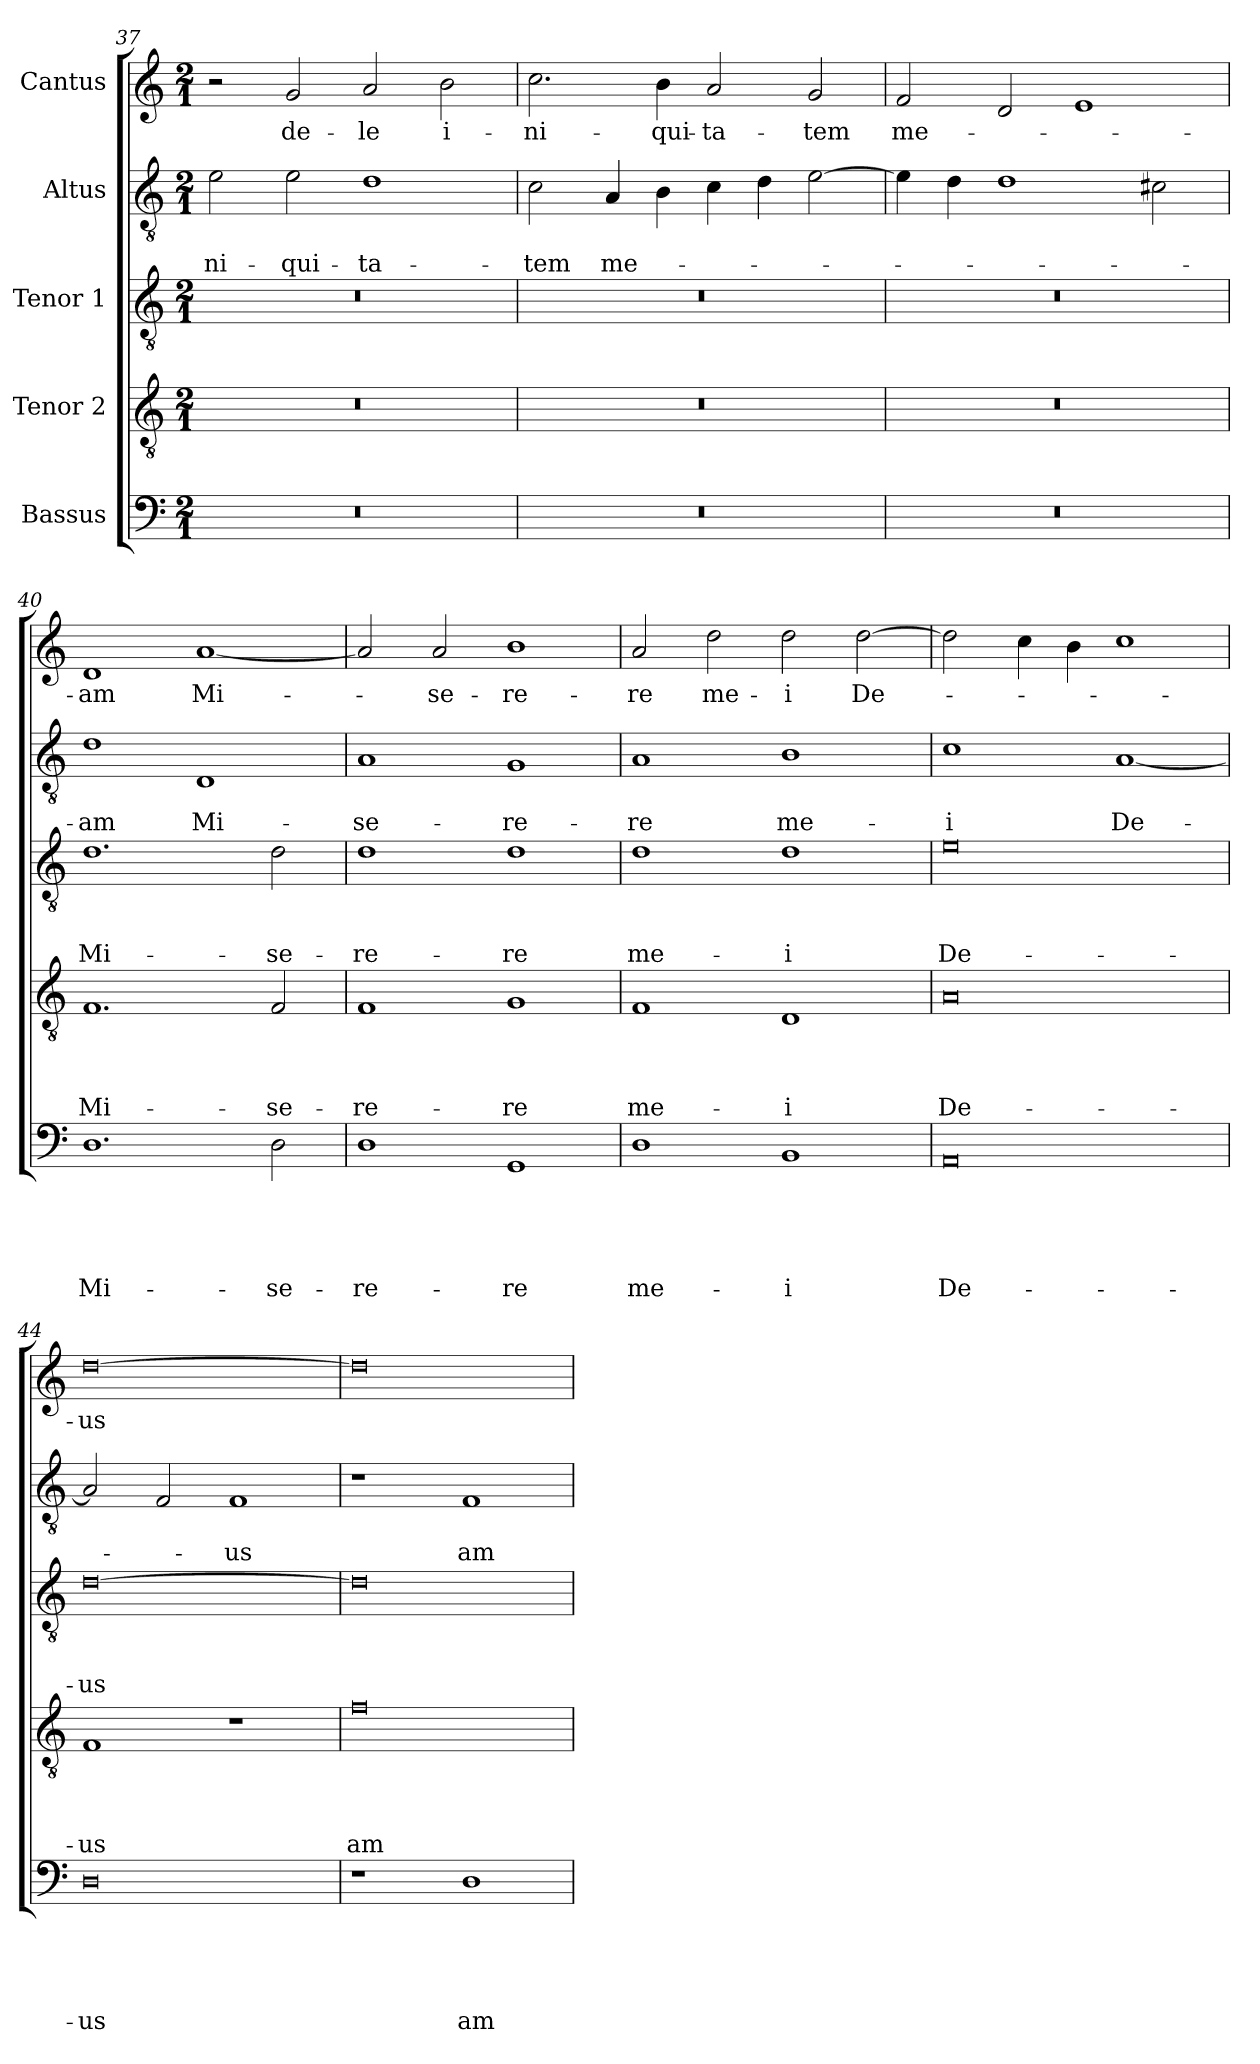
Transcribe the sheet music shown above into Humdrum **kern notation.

**kern	**text	**text	**text	**text	**text	**kern	**text	**text	**text	**text	**kern	**text	**text	**text	**kern	**text	**text	**kern	**text
*part5	*part5	*part5	*part5	*part5	*part5	*part4	*part4	*part4	*part4	*part4	*part3	*part3	*part3	*part3	*part2	*part2	*part2	*part1	*part1
*staff5	*staff5	*staff5	*staff5	*staff5	*staff5	*staff4	*staff4	*staff4	*staff4	*staff4	*staff3	*staff3	*staff3	*staff3	*staff2	*staff2	*staff2	*staff1	*staff1
*I"Bassus	*	*	*	*	*	*I"Tenor 2	*	*	*	*	*I"Tenor 1	*	*	*	*I"Altus	*	*	*I"Cantus	*
*clefF4	*	*	*	*	*	*clefGv2	*	*	*	*	*clefGv2	*	*	*	*clefGv2	*	*	*clefG2	*
*k[]	*	*	*	*	*	*k[]	*	*	*	*	*k[]	*	*	*	*k[]	*	*	*k[]	*
*C:	*	*	*	*	*	*C:	*	*	*	*	*C:	*	*	*	*C:	*	*	*C:	*
*M2/1	*	*	*	*	*	*M2/1	*	*	*	*	*M2/1	*	*	*	*M2/1	*	*	*M2/1	*
=37	=37	=37	=37	=37	=37	=37	=37	=37	=37	=37	=37	=37	=37	=37	=37	=37	=37	=37	=37
!	!	!	!	!	!	!	!	!	!	!	!	!	!	!	!	!	!LO:LY:b	!	!
0r	.	.	.	.	.	0r	.	.	.	.	0r	.	.	.	2e\	.	-ni-	2r	.
!	!	!	!	!	!	!	!	!	!	!	!	!	!	!	!	!	!LO:LY:b	!	!LO:LY:b
.	.	.	.	.	.	.	.	.	.	.	.	.	.	.	2e\	.	-qui-	2g/	de-
!	!	!	!	!	!	!	!	!	!	!	!	!	!	!	!	!	!LO:LY:b	!	!LO:LY:b
.	.	.	.	.	.	.	.	.	.	.	.	.	.	.	1d	.	-ta-	2a/	-le
!	!	!	!	!	!	!	!	!	!	!	!	!	!	!	!	!	!	!	!LO:LY:b
.	.	.	.	.	.	.	.	.	.	.	.	.	.	.	.	.	.	2b\	i-
=38	=38	=38	=38	=38	=38	=38	=38	=38	=38	=38	=38	=38	=38	=38	=38	=38	=38	=38	=38
!	!	!	!	!	!	!	!	!	!	!	!	!	!	!	!	!	!LO:LY:b	!	!LO:LY:b
0r	.	.	.	.	.	0r	.	.	.	.	0r	.	.	.	2c\	.	-tem	2.cc\	-ni-
!	!	!	!	!	!	!	!	!	!	!	!	!	!	!	!	!	!LO:LY:b	!	!
.	.	.	.	.	.	.	.	.	.	.	.	.	.	.	4A/	.	me-	.	.
!	!	!	!	!	!	!	!	!	!	!	!	!	!	!	!	!	!	!	!LO:LY:b
.	.	.	.	.	.	.	.	.	.	.	.	.	.	.	4B\	.	.	4b\	-qui-
!	!	!	!	!	!	!	!	!	!	!	!	!	!	!	!	!	!	!	!LO:LY:b
.	.	.	.	.	.	.	.	.	.	.	.	.	.	.	4c\	.	.	2a/	-ta-
.	.	.	.	.	.	.	.	.	.	.	.	.	.	.	4d\	.	.	.	.
!	!	!	!	!	!	!	!	!	!	!	!	!	!	!	!	!	!	!	!LO:LY:b
.	.	.	.	.	.	.	.	.	.	.	.	.	.	.	[2e\	.	.	2g/	-tem
=39	=39	=39	=39	=39	=39	=39	=39	=39	=39	=39	=39	=39	=39	=39	=39	=39	=39	=39	=39
!	!	!	!	!	!	!	!	!	!	!	!	!	!	!	!	!	!	!	!LO:LY:b
0r	.	.	.	.	.	0r	.	.	.	.	0r	.	.	.	4e\]	.	.	2f/	me-
.	.	.	.	.	.	.	.	.	.	.	.	.	.	.	4d\	.	.	.	.
.	.	.	.	.	.	.	.	.	.	.	.	.	.	.	1d	.	.	2d/	.
.	.	.	.	.	.	.	.	.	.	.	.	.	.	.	.	.	.	1e	.
.	.	.	.	.	.	.	.	.	.	.	.	.	.	.	2c#\	.	.	.	.
=40	=40	=40	=40	=40	=40	=40	=40	=40	=40	=40	=40	=40	=40	=40	=40	=40	=40	=40	=40
!	!	!	!	!	!LO:LY:b	!	!	!	!	!LO:LY:b	!	!	!	!LO:LY:b	!	!	!LO:LY:b	!	!LO:LY:b
1.D	.	.	.	.	Mi-	1.F	.	.	.	Mi-	1.d	.	.	Mi-	1d	.	-am	1d	-am
!	!	!	!	!	!	!	!	!	!	!	!	!	!	!	!	!	!LO:LY:b	!	!LO:LY:b
.	.	.	.	.	.	.	.	.	.	.	.	.	.	.	1D	.	Mi-	[1a	Mi-
!	!	!	!	!	!LO:LY:b	!	!	!	!	!LO:LY:b	!	!	!	!LO:LY:b	!	!	!	!	!
2D\	.	.	.	.	-se-	2F/	.	.	.	-se-	2d\	.	.	-se-	.	.	.	.	.
=41	=41	=41	=41	=41	=41	=41	=41	=41	=41	=41	=41	=41	=41	=41	=41	=41	=41	=41	=41
!	!	!	!	!	!LO:LY:b	!	!	!	!	!LO:LY:b	!	!	!	!LO:LY:b	!	!	!LO:LY:b	!	!
1D	.	.	.	.	-re-	1F	.	.	.	-re-	1d	.	.	-re-	1A	.	-se-	2a/]	.
!	!	!	!	!	!	!	!	!	!	!	!	!	!	!	!	!	!	!	!LO:LY:b
.	.	.	.	.	.	.	.	.	.	.	.	.	.	.	.	.	.	2a/	-se-
!	!	!	!	!	!LO:LY:b	!	!	!	!	!LO:LY:b	!	!	!	!LO:LY:b	!	!	!LO:LY:b	!	!LO:LY:b
1GG	.	.	.	.	-re	1G	.	.	.	-re	1d	.	.	-re	1G	.	-re-	1b	-re-
!!LO:LB:g=z
=42	=42	=42	=42	=42	=42	=42	=42	=42	=42	=42	=42	=42	=42	=42	=42	=42	=42	=42	=42
!	!	!	!	!	!LO:LY:b	!	!	!	!	!LO:LY:b	!	!	!	!LO:LY:b	!	!	!LO:LY:b	!	!LO:LY:b
1D	.	.	.	.	me-	1F	.	.	.	me-	1d	.	.	me-	1A	.	-re	2a/	-re
!	!	!	!	!	!	!	!	!	!	!	!	!	!	!	!	!	!	!	!LO:LY:b
.	.	.	.	.	.	.	.	.	.	.	.	.	.	.	.	.	.	2dd\	me-
!	!	!	!	!	!LO:LY:b	!	!	!	!	!LO:LY:b	!	!	!	!LO:LY:b	!	!	!LO:LY:b	!	!LO:LY:b
1BB	.	.	.	.	-i	1D	.	.	.	-i	1d	.	.	-i	1B	.	me-	2dd\	-i
!	!	!	!	!	!	!	!	!	!	!	!	!	!	!	!	!	!	!	!LO:LY:b
.	.	.	.	.	.	.	.	.	.	.	.	.	.	.	.	.	.	[2dd\	De-
=43	=43	=43	=43	=43	=43	=43	=43	=43	=43	=43	=43	=43	=43	=43	=43	=43	=43	=43	=43
!	!	!	!	!	!LO:LY:b	!	!	!	!	!LO:LY:b	!	!	!	!LO:LY:b	!	!	!LO:LY:b	!	!
0AA	.	.	.	.	De-	0A	.	.	.	De-	0e	.	.	De-	1c	.	-i	2dd\]	.
.	.	.	.	.	.	.	.	.	.	.	.	.	.	.	.	.	.	4cc\	.
.	.	.	.	.	.	.	.	.	.	.	.	.	.	.	.	.	.	4b\	.
!	!	!	!	!	!	!	!	!	!	!	!	!	!	!	!	!	!LO:LY:b	!	!
.	.	.	.	.	.	.	.	.	.	.	.	.	.	.	[1A	.	De-	1cc	.
=44	=44	=44	=44	=44	=44	=44	=44	=44	=44	=44	=44	=44	=44	=44	=44	=44	=44	=44	=44
!	!	!	!	!	!LO:LY:b	!	!	!	!	!LO:LY:b	!	!	!	!LO:LY:b	!	!	!	!	!LO:LY:b
0D	.	.	.	.	-us	1F	.	.	.	-us	[0d	.	.	-us	2A/]	.	.	[0dd	-us
.	.	.	.	.	.	.	.	.	.	.	.	.	.	.	2F/	.	.	.	.
!	!	!	!	!	!	!	!	!	!	!	!	!	!	!	!	!	!LO:LY:b	!	!
.	.	.	.	.	.	1r	.	.	.	.	.	.	.	.	1F	.	-us	.	.
=45	=45	=45	=45	=45	=45	=45	=45	=45	=45	=45	=45	=45	=45	=45	=45	=45	=45	=45	=45
!	!	!	!	!	!	!	!	!	!	!LO:LY:b	!	!	!	!	!	!	!	!	!
1r	.	.	.	.	.	0f	.	.	.	am-	0d]	.	.	.	1r	.	.	0dd]	.
!	!	!	!	!	!LO:LY:b	!	!	!	!	!	!	!	!	!	!	!	!LO:LY:b	!	!
1D	.	.	.	.	am-	.	.	.	.	.	.	.	.	.	1F	.	am-	.	.
=	=	=	=	=	=	=	=	=	=	=	=	=	=	=	=	=	=	=	=
*-	*-	*-	*-	*-	*-	*-	*-	*-	*-	*-	*-	*-	*-	*-	*-	*-	*-	*-	*-
